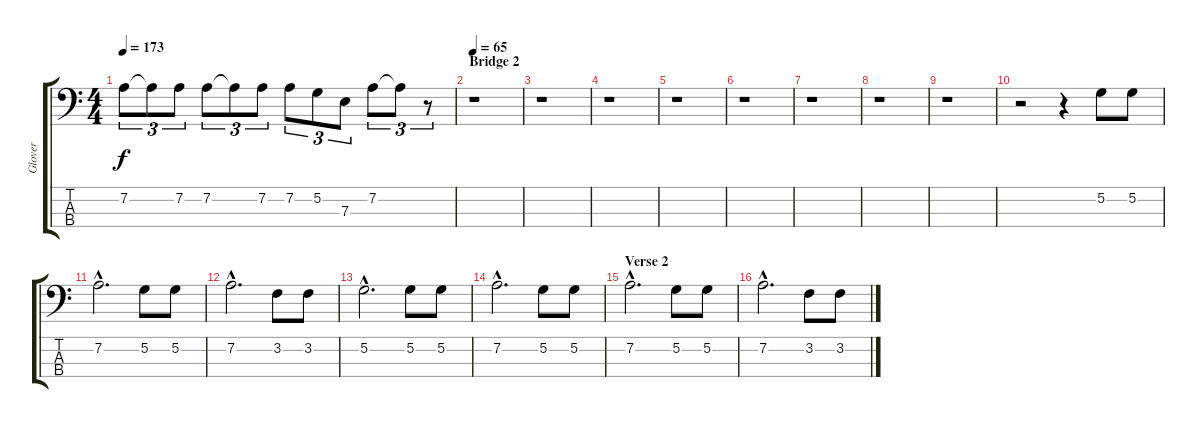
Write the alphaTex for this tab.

\track ("Glover" "Glover") {instrument electricbassfinger}
\staff {score tabs}
\tuning (G2 D2 A1 E1) {hide}
\ts (4 4)
\tempo 173
\clef f4
\ks c
7.2.8{tu (3 2) dy f} 7.2{t}.8{tu (3 2)} 7.2.8{tu (3 2)} 7.2.8{tu (3 2)} 7.2{t}.8{tu (3 2)} 7.2.8{tu (3 2)} 7.2.8{tu (3 2)} 5.2.8{tu (3 2)} 7.3.8{tu (3 2)} 7.2.8{tu (3 2)} 7.2{t}.8{tu (3 2)} r.8{tu (3 2)} |
\section ("" "Bridge 2")
\tempo 65
r.1 |
r.1 |
r.1 |
r.1 |
r.1 |
r.1 |
r.1 |
r.1 |
r.2 r.4 5.2.8 5.2.8 |
7.2{hac}.2{d} 5.2.8 5.2.8 |
7.2{hac}.2{d} 3.2.8 3.2.8 |
5.2{hac}.2{d} 5.2.8 5.2.8 |
7.2{hac}.2{d} 5.2.8 5.2.8 |
\section ("" "Verse 2")
7.2{hac}.2{d} 5.2.8 5.2.8 |
7.2{hac}.2{d} 3.2.8 3.2.8
